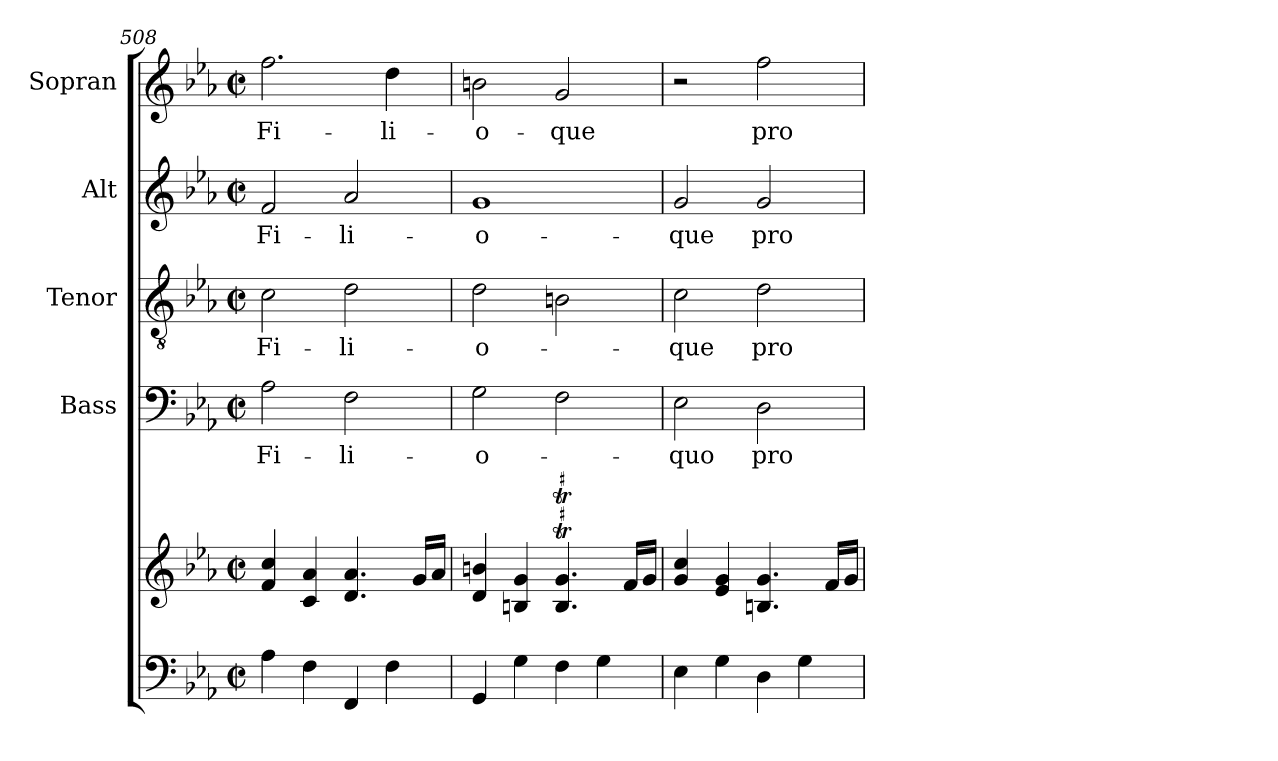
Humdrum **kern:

**kern	**kern	**kern	**text	**kern	**text	**kern	**text	**kern	**text
*part5	*part5	*part4	*part4	*part3	*part3	*part2	*part2	*part1	*part1
*staff6	*staff5	*staff4	*staff4	*staff3	*staff3	*staff2	*staff2	*staff1	*staff1
*	*	*I"Bass	*	*I"Tenor	*	*I"Alt	*	*I"Sopran	*
*	*	*I'B.	*	*I'T.	*	*I'A.	*	*I'S.	*
*clefF4	*clefG2	*clefF4	*	*clefGv2	*	*clefG2	*	*clefG2	*
*k[b-e-a-]	*k[b-e-a-]	*k[b-e-a-]	*	*k[b-e-a-]	*	*k[b-e-a-]	*	*k[b-e-a-]	*
*E-:	*E-:	*E-:	*	*E-:	*	*E-:	*	*E-:	*
*M2/2	*M2/2	*M2/2	*	*M2/2	*	*M2/2	*	*M2/2	*
*met(c|)	*met(c|)	*met(c|)	*	*met(c|)	*	*met(c|)	*	*met(c|)	*
=508	=508	=508	=508	=508	=508	=508	=508	=508	=508
!	!	!	!LO:LY:b	!	!LO:LY:b	!	!LO:LY:b	!	!LO:LY:b
4A-\	4f/ 4cc/	2A-\	Fi-	2c\	Fi-	2f/	Fi-	2.ff\	Fi-
4F\	4c/ 4a-/	.	.	.	.	.	.	.	.
!	!	!	!LO:LY:b	!	!LO:LY:b	!	!LO:LY:b	!	!
4FF/	4.d/ 4.a-/	2F\	-li-	2d\	-li-	2a-/	-li-	.	.
!	!	!	!	!	!	!	!	!	!LO:LY:b
4F\	.	.	.	.	.	.	.	4dd\	-li-
.	16g/LL	.	.	.	.	.	.	.	.
.	16a-/JJ	.	.	.	.	.	.	.	.
=509	=509	=509	=509	=509	=509	=509	=509	=509	=509
!	!	!	!LO:LY:b	!	!LO:LY:b	!	!LO:LY:b	!	!LO:LY:b
4GG/	4d/ 4bn/	2G\	-o-	2d\	-o-	1g	-o-	2bn\	-o-
4G\	4Bn/ 4g/	.	.	.	.	.	.	.	.
!	!	!	!	!	!	!	!	!	!LO:LY:b
4F\	4.B/T 4.g/T	2F\	.	2Bn\	.	.	.	2g/	-que
4G\	.	.	.	.	.	.	.	.	.
.	16f/LL	.	.	.	.	.	.	.	.
.	16g/JJ	.	.	.	.	.	.	.	.
=510	=510	=510	=510	=510	=510	=510	=510	=510	=510
!	!	!	!LO:LY:b	!	!LO:LY:b	!	!LO:LY:b	!	!
4E-\	4g/ 4cc/	2E-\	-quo	2c\	-que	2g/	-que	2r	.
4G\	4e-/ 4g/	.	.	.	.	.	.	.	.
!	!	!	!LO:LY:b	!	!LO:LY:b	!	!LO:LY:b	!	!LO:LY:b
4D\	4.Bn/ 4.g/	2D\	pro-	2d\	pro-	2g/	pro-	2ff\	pro-
4G\	.	.	.	.	.	.	.	.	.
.	16f/LL	.	.	.	.	.	.	.	.
.	16g/JJ	.	.	.	.	.	.	.	.
=	=	=	=	=	=	=	=	=	=
*-	*-	*-	*-	*-	*-	*-	*-	*-	*-
